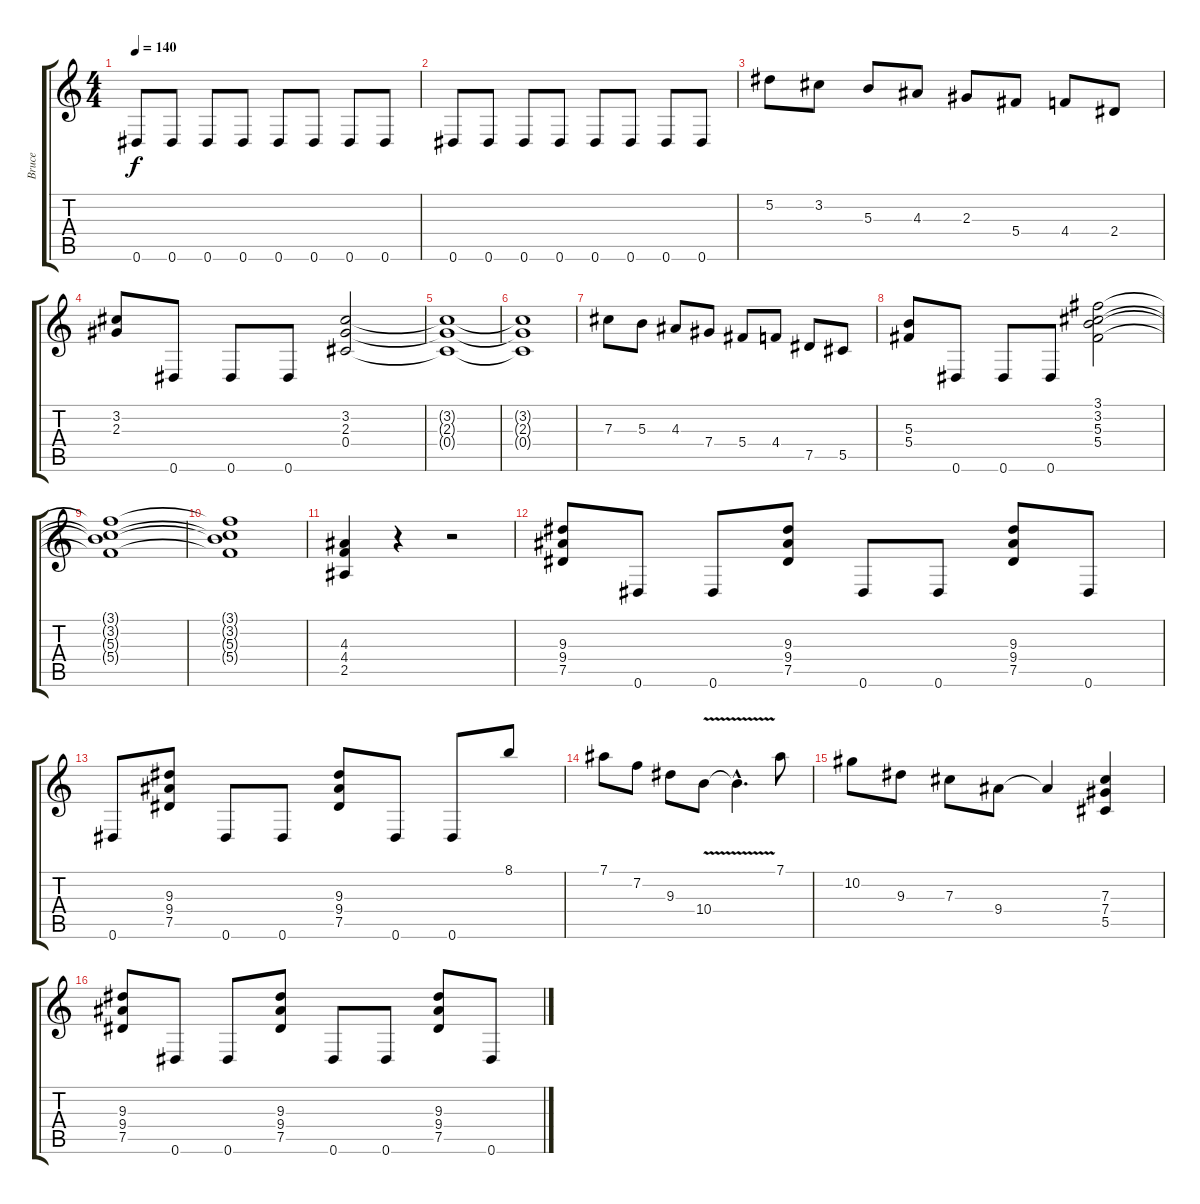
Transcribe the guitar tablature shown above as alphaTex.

\track ("Bruce" "Bruce") {instrument distortionguitar}
\staff {score tabs}
\tuning (Eb4 Bb3 Gb3 Db3 Ab2 Eb2) {hide}
\ts (4 4)
\tempo 140
\clef g2
\ks c
0.6.8{dy f} 0.6.8 0.6.8 0.6.8 0.6.8 0.6.8 0.6.8 0.6.8 |
0.6.8 0.6.8 0.6.8 0.6.8 0.6.8 0.6.8 0.6.8 0.6.8 |
5.2.8 3.2.8 5.3.8 4.3.8 2.3.8 5.4.8 4.4.8 2.4.8 |
(3.2 2.3).8 0.6.8 0.6.8 0.6.8 (3.2 2.3 0.4).2 |
(3.2{t} 2.3{t} 0.4{t}).1 |
(3.2{t} 2.3{t} 0.4{t}).1 |
7.3.8 5.3.8 4.3.8 7.4.8 5.4.8 4.4.8 7.5.8 5.5.8 |
(5.3 5.4).8 0.6.8 0.6.8 0.6.8 (3.1 3.2 5.3 5.4).2 |
(3.1{t} 3.2{t} 5.3{t} 5.4{t}).1 |
(3.1{t} 3.2{t} 5.3{t} 5.4{t}).1 |
(4.3 4.4 2.5).4 r.4 r.2 |
(9.3 9.4 7.5).8 0.6.8 0.6.8 (9.3 9.4 7.5).8 0.6.8 0.6.8 (9.3 9.4 7.5).8 0.6.8 |
0.6.8 (9.3 9.4 7.5).8 0.6.8 0.6.8 (9.3 9.4 7.5).8 0.6.8 0.6.8 8.1.8 |
7.1.8 7.2.8 9.3.8 10.4{v}.8 10.4{hac t}.4{d} 7.1.8 |
10.2.8 9.3.8 7.3.8 9.4.8 9.4{t}.4 (7.3 7.4 5.5).4 |
(9.3 9.4 7.5).8 0.6.8 0.6.8 (9.3 9.4 7.5).8 0.6.8 0.6.8 (9.3 9.4 7.5).8 0.6.8
